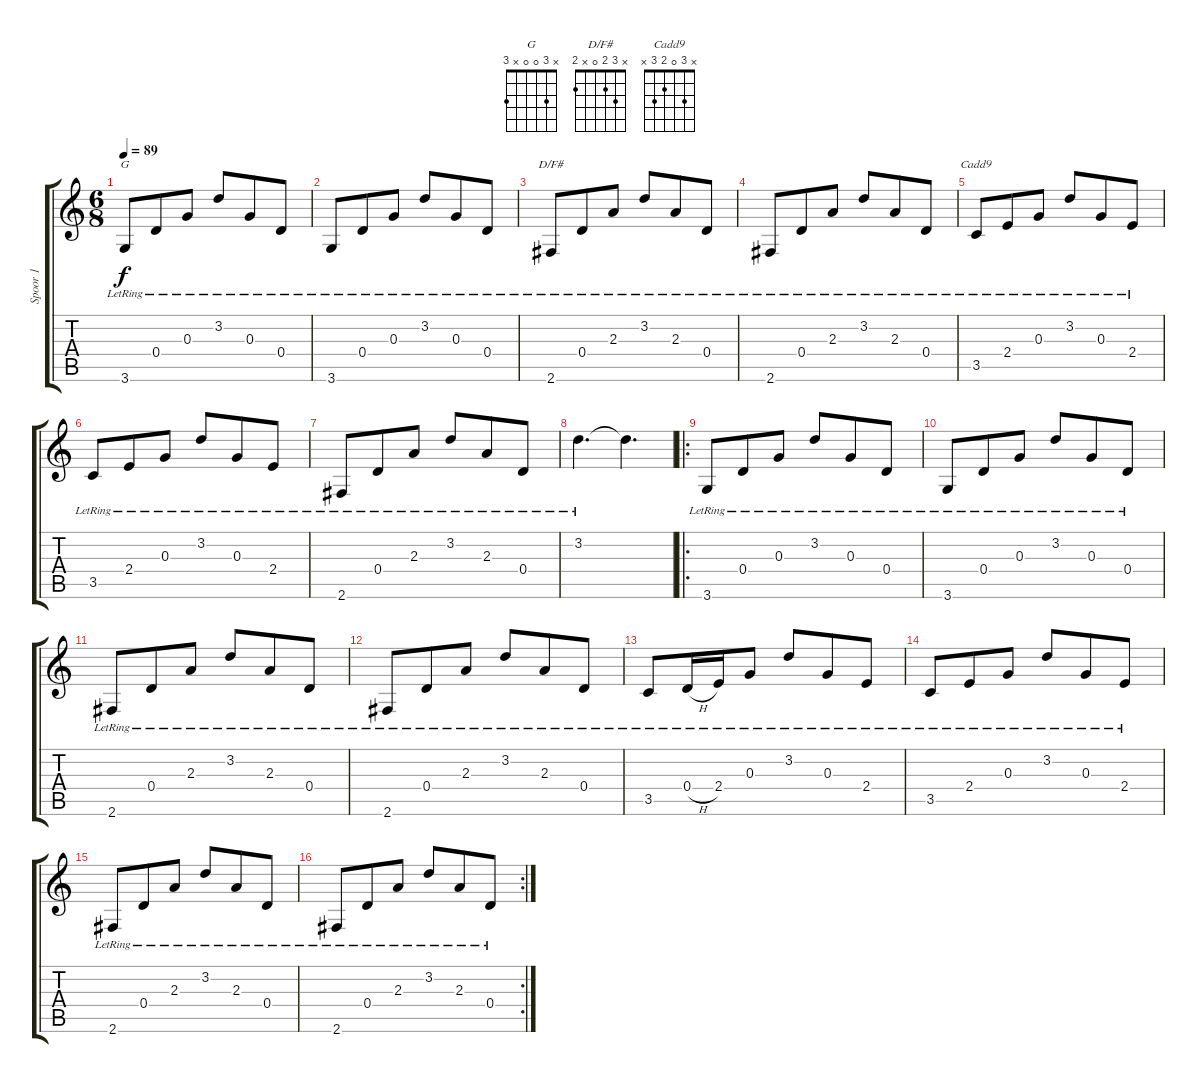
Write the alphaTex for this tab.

\track ("Spoor 1" "Spoor 1") {instrument electricguitarjazz}
\staff {score tabs}
\tuning (E4 B3 G3 D3 A2 E2) {hide}
\chord ("G" x 3 0 0 x 3)
\chord ("D/F#" x 3 2 0 x 2)
\chord ("Cadd9" x 3 0 2 3 x)
\ts (6 8)
\tempo 89
\clef g2
\ks c
3.6{lr}.8{ch "G" dy f instrument electricguitarjazz} 0.4{lr}.8 0.3{lr}.8 3.2{lr}.8 0.3{lr}.8 0.4{lr}.8 |
3.6{lr}.8 0.4{lr}.8 0.3{lr}.8 3.2{lr}.8 0.3{lr}.8 0.4{lr}.8 |
2.6{lr}.8{ch "D/F#"} 0.4{lr}.8 2.3{lr}.8 3.2{lr}.8 2.3{lr}.8 0.4{lr}.8 |
2.6{lr}.8 0.4{lr}.8 2.3{lr}.8 3.2{lr}.8 2.3{lr}.8 0.4{lr}.8 |
3.5{lr}.8{ch "Cadd9"} 2.4{lr}.8 0.3{lr}.8 3.2{lr}.8 0.3{lr}.8 2.4{lr}.8 |
3.5{lr}.8 2.4{lr}.8 0.3{lr}.8 3.2{lr}.8 0.3{lr}.8 2.4{lr}.8 |
2.6{lr}.8 0.4{lr}.8 2.3{lr}.8 3.2{lr}.8 2.3{lr}.8 0.4{lr}.8 |
3.2{lr}.4{d} 3.2{t}.4{d} |
\ro
3.6{lr}.8 0.4{lr}.8 0.3{lr}.8 3.2{lr}.8 0.3{lr}.8 0.4{lr}.8 |
3.6{lr}.8 0.4{lr}.8 0.3{lr}.8 3.2{lr}.8 0.3{lr}.8 0.4{lr}.8 |
2.6{lr}.8 0.4{lr}.8 2.3{lr}.8 3.2{lr}.8 2.3{lr}.8 0.4{lr}.8 |
2.6{lr}.8 0.4{lr}.8 2.3{lr}.8 3.2{lr}.8 2.3{lr}.8 0.4{lr}.8 |
3.5{lr}.8 0.4{h lr}.16 2.4{lr}.16 0.3{lr}.8 3.2{lr}.8 0.3{lr}.8 2.4{lr}.8 |
3.5{lr}.8 2.4{lr}.8 0.3{lr}.8 3.2{lr}.8 0.3{lr}.8 2.4{lr}.8 |
2.6{lr}.8 0.4{lr}.8 2.3{lr}.8 3.2{lr}.8 2.3{lr}.8 0.4{lr}.8 |
\rc 2
2.6{lr}.8 0.4{lr}.8 2.3{lr}.8 3.2{lr}.8 2.3{lr}.8 0.4{lr}.8
